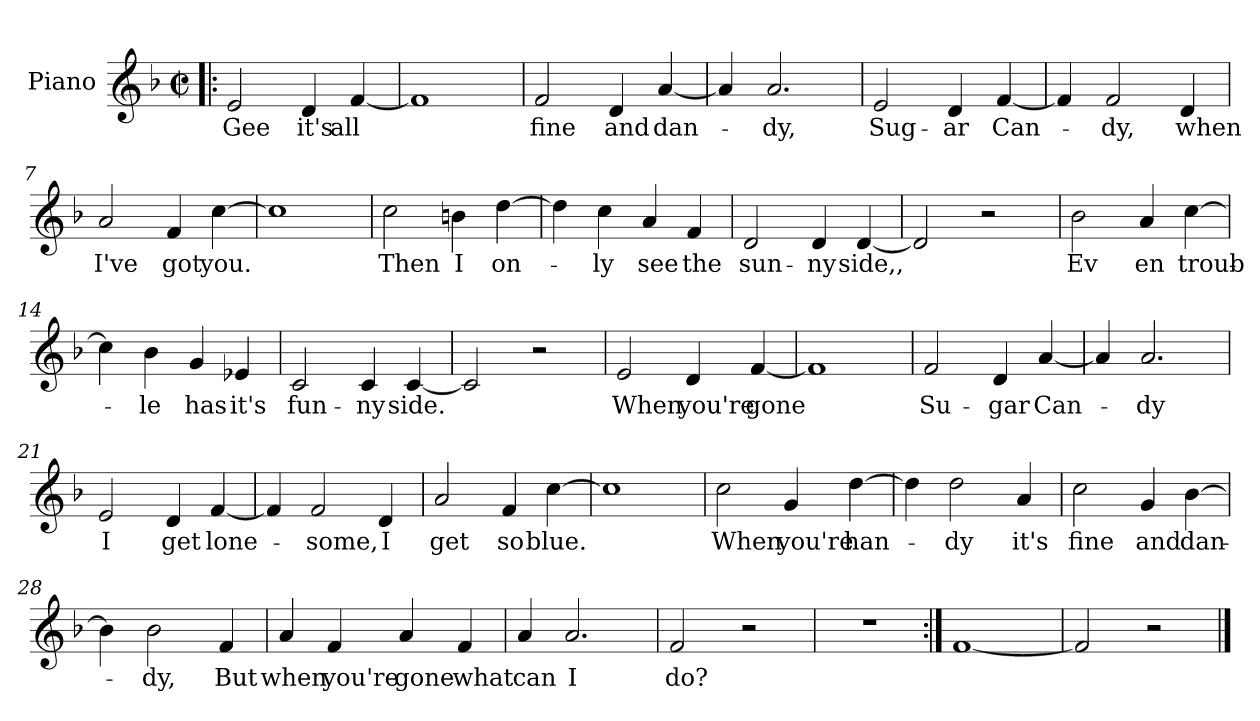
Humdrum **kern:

**kern	**text
*part1	*part1
*staff1	*staff1
*I"Piano	*
*I'Pno.	*
*clefG2	*
*k[b-]	*
*F:	*
*M2/2	*
*met(c|)	*
=1!|:	=1!|:
2e/	Gee
4d/	it's
[4f/	all
=2	=2
1f]	.
=3	=3
2f/	fine
4d/	and
[4a/	dan-
=4	=4
4a/]	.
2.a/	-dy,
=5	=5
2e/	Sug-
4d/	-ar
[4f/	Can-
=6	=6
4f/]	.
2f/	-dy,
4d/	when
!!LO:LB:g=z
=7	=7
2a/	I've
4f/	got
[4cc\	you.
=8	=8
1cc]	.
=9	=9
2cc\	Then
4bn\	I
[4dd\	on-
=10	=10
4dd\]	.
4cc\	-ly
4a/	see
4f/	the
=11	=11
2d/	sun-
4d/	-ny
[4d/	side,,
=12	=12
2d/]	.
2r	.
!!LO:LB:g=z
=13	=13
2b-\	Ev
4a/	-en
[4cc\	troub-
=14	=14
4cc\]	.
4b-\	-le
4g/	has
4e-X/	it's
=15	=15
2c/	fun-
4c/	-ny
[4c/	side.
=16	=16
2c/]	.
2r	.
=17	=17
2e/	When
4d/	you're
[4f/	gone
=18	=18
1f]	.
!!LO:LB:g=z
=19	=19
2f/	Su-
4d/	-gar
[4a/	Can-
=20	=20
4a/]	.
2.a/	-dy
=21	=21
2e/	I
4d/	get
[4f/	lone-
=22	=22
4f/]	.
2f/	-some,
4d/	I
=23	=23
2a/	get
4f/	so
[4cc\	blue.
!!LO:LB:g=z
=24	=24
1cc]	.
=25	=25
2cc\	When
4g/	you're
[4dd\	han-
=26	=26
4dd\]	.
2dd\	-dy
4a/	it's
=27	=27
2cc\	fine
4g/	and
[4b-\	dan-
=28	=28
4b-\]	.
2b-\	-dy,
4f/	But
!!LO:LB:g=z
=29	=29
4a/	when
4f/	you're
4a/	gone
4f/	what
=30	=30
4a/	can
2.a/	I
=31	=31
2f/	do?
2r	.
=32	=32
1r	.
=33:|!	=33:|!
[1f	.
=34	=34
2f/]	.
2r	.
==	==
*-	*-
